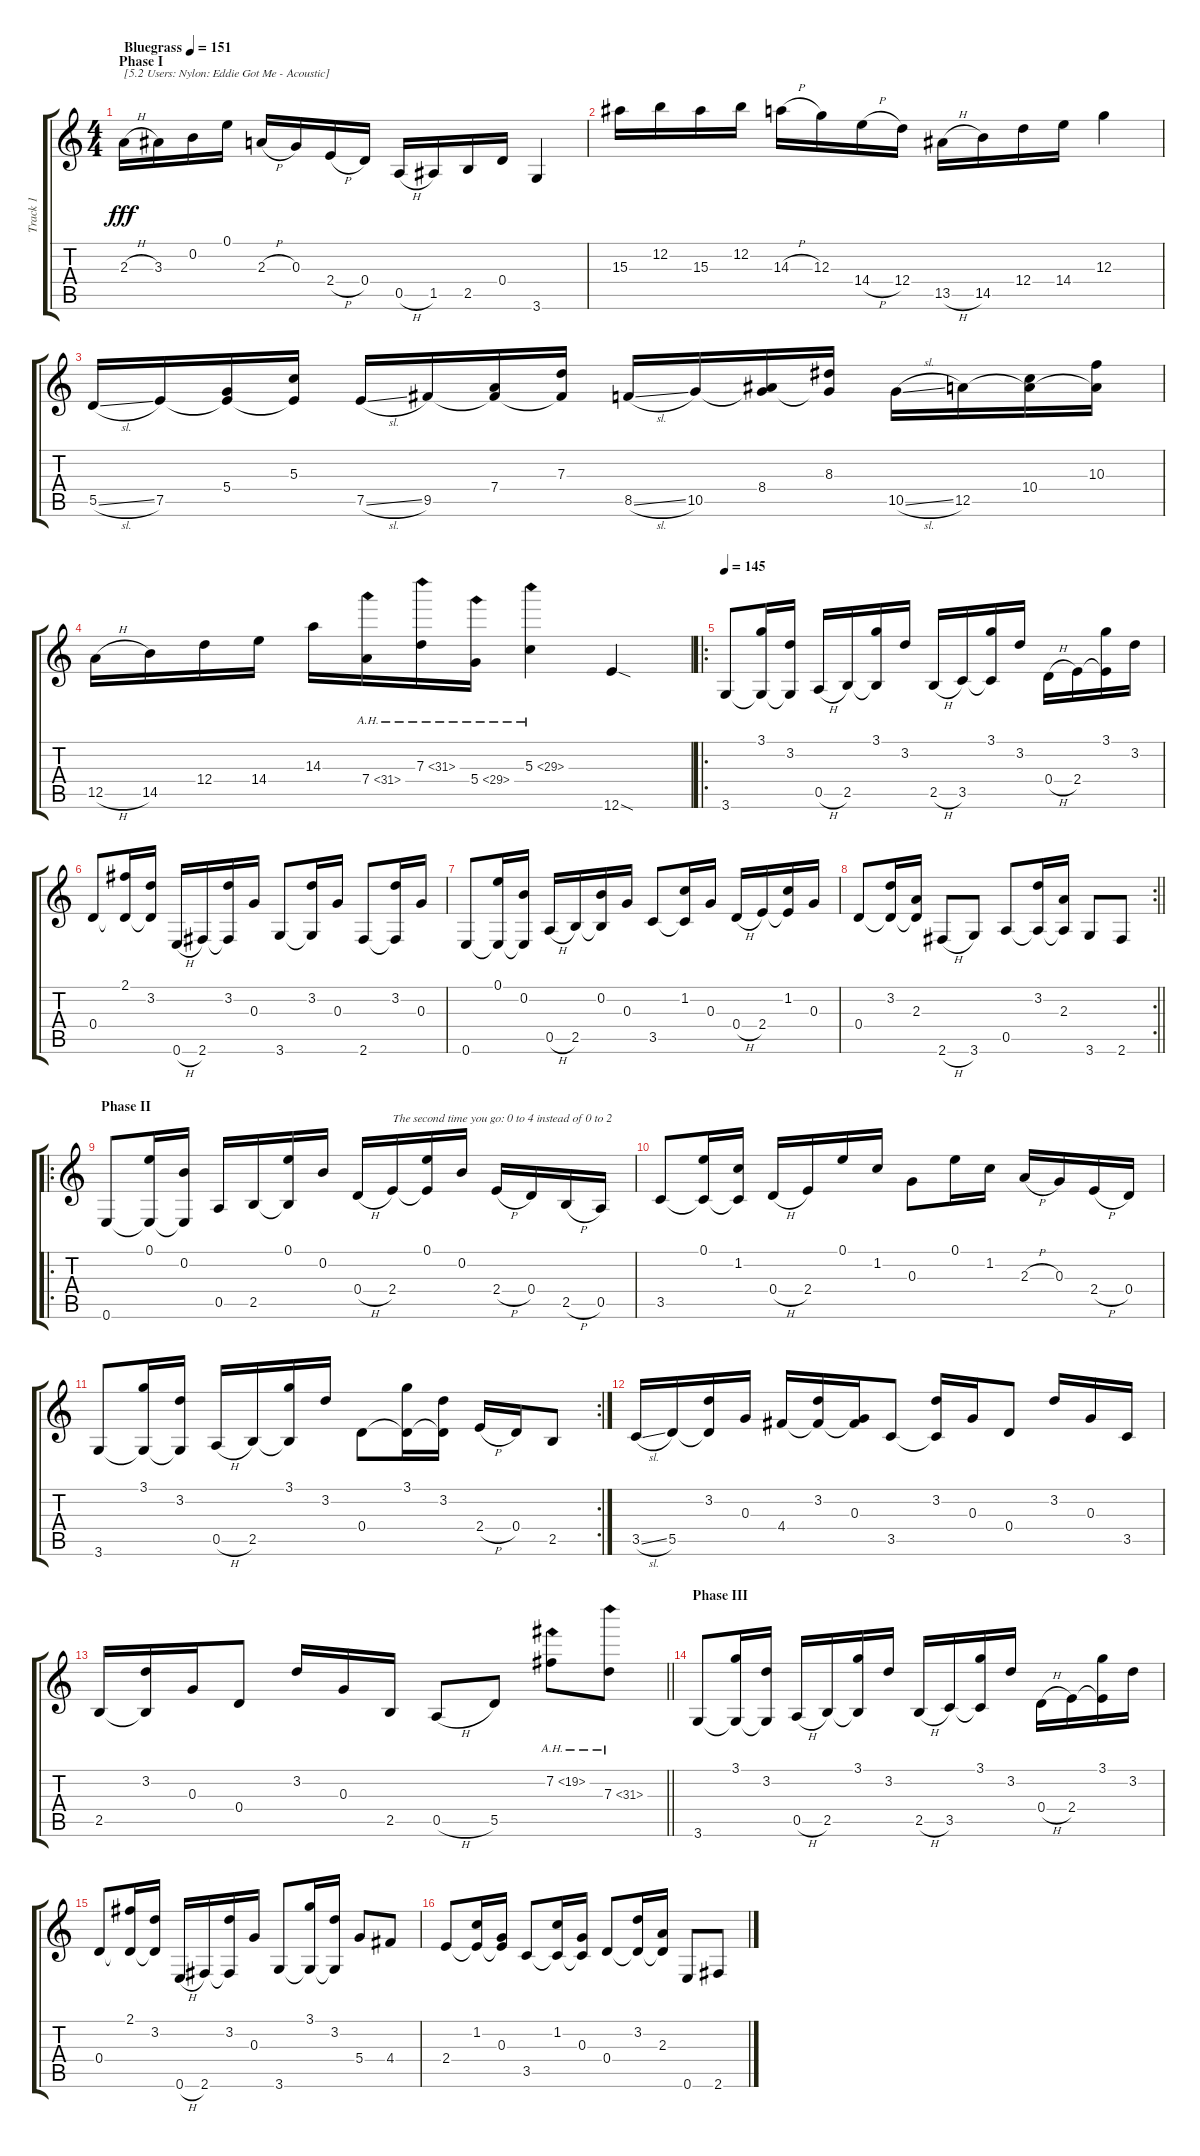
\track ("Track 1" "Track 1") {instrument acousticguitarnylon}
\staff {score tabs}
\tuning (E4 B3 G3 D3 A2 E2) {hide}
\ts (4 4)
\section ("" "Phase I")
\tempo (151 "Bluegrass")
\clef g2
\ks c
2.3{h}.16{txt "[5.2 Users: Nylon: Eddie Got Me - Acoustic]" dy fff instrument acousticguitarnylon} 3.3.16 0.2.16 0.1.16 2.3{h}.16 0.3.16 2.4{h}.16 0.4.16 0.5{h}.16 1.5.16 2.5.16 0.4.16 3.6.4 |
15.3.16 12.2.16 15.3.16 12.2.16 14.3{h}.16 12.3.16 14.4{h}.16 12.4.16 13.5{h}.16 14.5.16 12.4.16 14.4.16 12.3.4 |
5.5{sl}.16 7.5.16 (5.4 7.5{t}).16 (5.3 7.5{t}).16 7.5{sl}.16 9.5.16 (7.4 9.5{t}).16 (7.3 9.5{t}).16 8.5{sl}.16 10.5.16 (8.4 10.5{t}).16 (8.3 10.5{t}).16 10.5{sl}.16 12.5.16 (10.4 12.5{t}).16 (10.3 12.5{t}).16 |
12.5{h}.16 14.5.16 12.4.16 14.4.16 14.3.16 7.4{ah 24}.16 7.3{ah 24}.16 5.4{ah 24}.16 5.3{ah 24}.4 12.6{sod}.4 |
\ro
\tempo 145
3.6.8 (3.1 3.6{t}).16 (3.2 3.6{t}).16 0.5{h}.16 2.5.16 (3.1 2.5{t}).16 3.2.16 2.5{h}.16 3.5.16 (3.1 3.5{t}).16 3.2.16 0.4{h}.16 2.4.16 (3.1 2.4{t}).16 3.2.16 |
0.4.8 (2.1 0.4{t}).16 (3.2 0.4{t}).16 0.6{h}.16 2.6.16 (3.2 2.6{t}).16 0.3.16 3.6.8 (3.2 3.6{t}).16 0.3.16 2.6.8 (3.2 2.6{t}).16 0.3.16 |
0.6.8 (0.1 0.6{t}).16 (0.2 0.6{t}).16 0.5{h}.16 2.5.16 (0.2 2.5{t}).16 0.3.16 3.5.8 (1.2 3.5{t}).16 0.3.16 0.4{h}.16 2.4.16 (1.2 2.4{t}).16 0.3.16 |
\rc 2
\barLineRight lightlight
0.4.8 (3.2 0.4{t}).16 (2.3 0.4{t}).16 2.6{h}.8 3.6.8 0.5.8 (3.2 0.5{t}).16 (2.3 0.5{t}).16 3.6.8 2.6.8 |
\ro
\section ("" "Phase II")
0.6.8 (0.1 0.6{t}).16 (0.2 0.6{t}).16 0.5.16 2.5.16 (0.1 2.5{t}).16 0.2.16 0.4{h}.16 2.4.16{txt "The second time you go: 0 to 4 instead of 0 to 2"} (0.1 2.4{t}).16 0.2.16 2.4{h}.16 0.4.16 2.5{h}.16 0.5.16 |
3.5.8 (0.1 3.5{t}).16 (1.2 3.5{t}).16 0.4{h}.16 2.4.16 0.1.16 1.2.16 0.3.8 0.1.16 1.2.16 2.3{h}.16 0.3.16 2.4{h}.16 0.4.16 |
\rc 2
3.6.8 (3.1 3.6{t}).16 (3.2 3.6{t}).16 0.5{h}.16 2.5.16 (3.1 2.5{t}).16 3.2.16 0.4.8 (3.1 0.4{t}).16 (3.2 0.4{t}).16 2.4{h}.16 0.4.16 2.5.8 |
3.5{sl}.16 5.5.16 (3.2 5.5{t}).16 0.3.16 4.4.16 (3.2 4.4{t}).16 (0.3 4.4{t}).16 3.5.8 (3.2 3.5{t}).16 0.3.16 0.4.8 3.2.16 0.3.16 3.5.16 |
\barLineRight lightlight
2.5.16 (3.2 2.5{t}).16 0.3.16 0.4.8 3.2.16 0.3.16 2.5.16 0.5{h}.8 5.5.8 7.2{ah 12}.8 7.3{ah 24}.8 |
\section ("" "Phase III")
3.6.8 (3.1 3.6{t}).16 (3.2 3.6{t}).16 0.5{h}.16 2.5.16 (3.1 2.5{t}).16 3.2.16 2.5{h}.16 3.5.16 (3.1 3.5{t}).16 3.2.16 0.4{h}.16 2.4.16 (3.1 2.4{t}).16 3.2.16 |
0.4.8 (2.1 0.4{t}).16 (3.2 0.4{t}).16 0.6{h}.16 2.6.16 (3.2 2.6{t}).16 0.3.16 3.6.8 (3.1 3.6{t}).16 (3.2 3.6{t}).16 5.4.8 4.4.8 |
2.4.8 (1.2 2.4{t}).16 (0.3 2.4{t}).16 3.5.8 (1.2 3.5{t}).16 (0.3 3.5{t}).16 0.4.8 (3.2 0.4{t}).16 (2.3 0.4{t}).16 0.6.8 2.6.8
